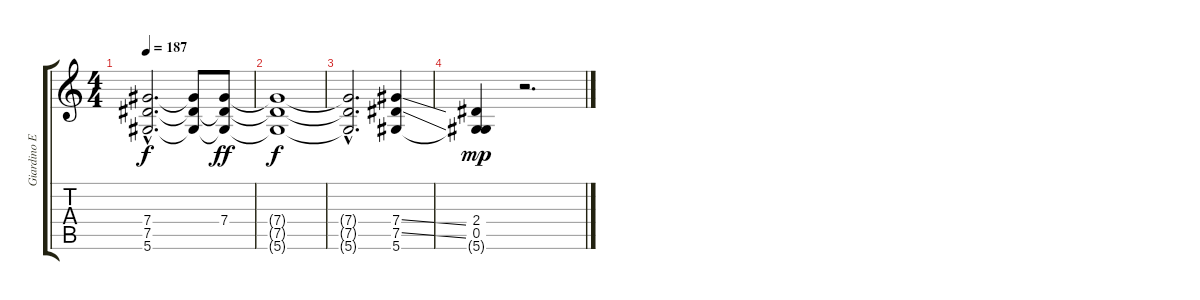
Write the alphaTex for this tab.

\track ("Giardino Eb" "Giardino E") {instrument distortionguitar}
\staff {score tabs}
\tuning (Eb4 Bb3 Gb3 Db3 Ab2 Eb2) {hide}
\ts (4 4)
\tempo 187
\clef g2
\ks c
(7.4{hac t} 7.5{hac t} 5.6{hac t}).2{d dy f} (7.4{t} 7.5{t} 5.6{t}).8 (7.4 7.5{t} 5.6{t}).8{dy ff} |
(7.4{t} 7.5{t} 5.6{t}).1{dy f} |
(7.4{hac t} 7.5{hac t} 5.6{hac t}).2{d} (7.4{ss} 7.5{ss} 5.6).4 |
(2.4 0.5 5.6{t}).4{dy mp} r.2{d}
